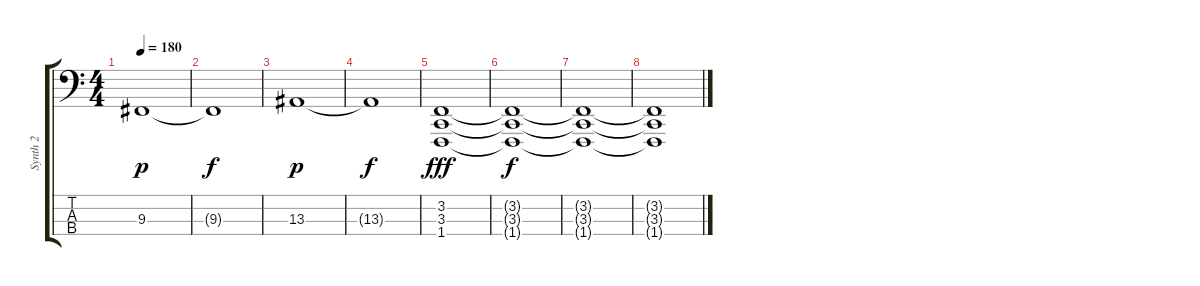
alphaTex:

\track ("Synth 2" "Synth 2") {instrument lead3calliope}
\staff {score tabs}
\tuning (G2 D2 A1 E1) {hide}
\ts (4 4)
\tempo 180
\clef f4
\ks c
9.3.1{dy p} |
9.3{t}.1{dy f} |
13.3.1{dy p} |
13.3{t}.1{dy f} |
(3.2 3.3 1.4).1{dy fff} |
(3.2{t} 3.3{t} 1.4{t}).1{dy f} |
(3.2{t} 3.3{t} 1.4{t}).1 |
(3.2{t} 3.3{t} 1.4{t}).1
